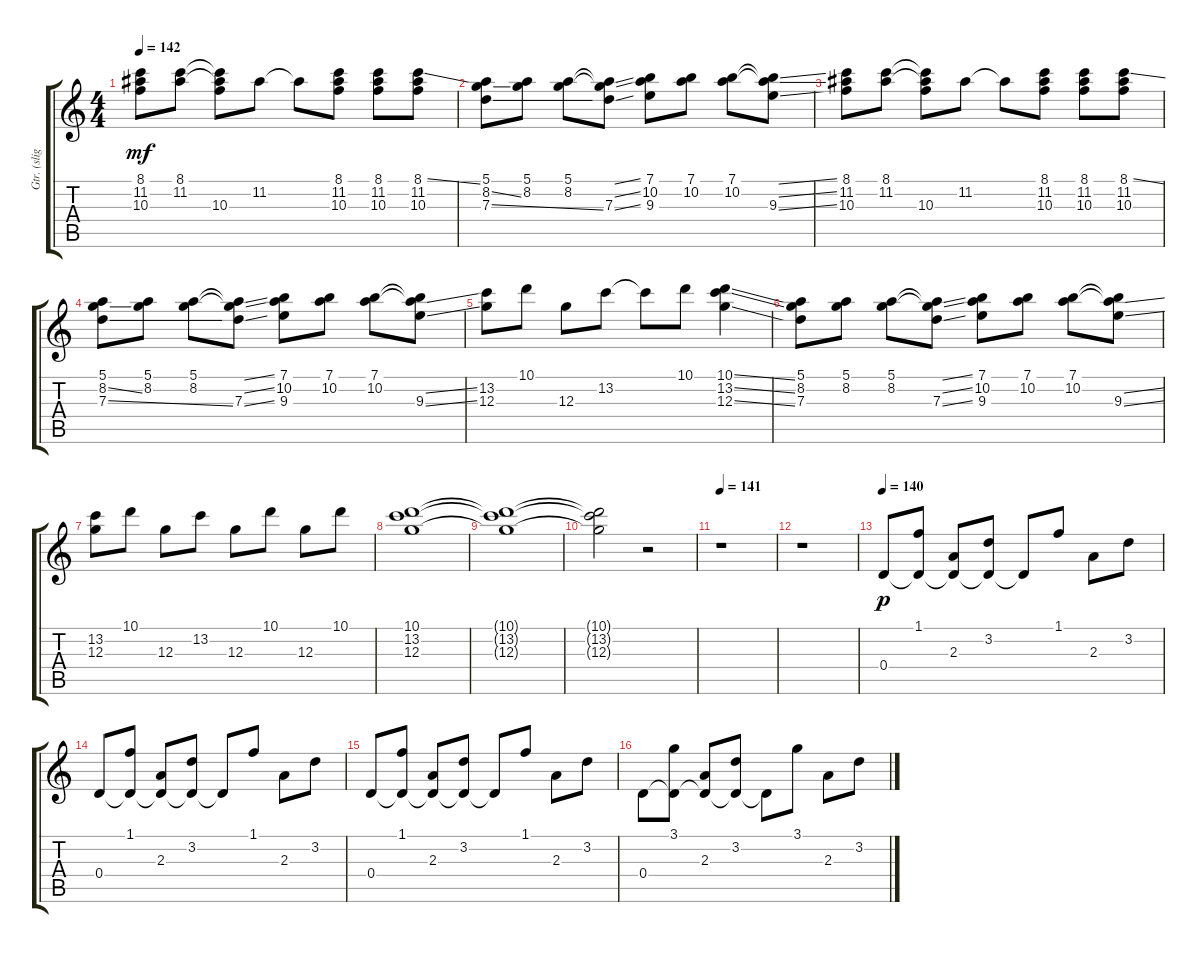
\track ("Gtr. (slight dist. w/ flanger)" "Gtr. (slig") {instrument electricguitarclean}
\staff {score tabs}
\tuning (E4 B3 G3 D3 A2 E2) {hide}
\ts (4 4)
\tempo 142
\clef g2
\ks c
(8.1 11.2 10.3).8{dy mf} (8.1 11.2).8 (8.1{t} 11.2{t} 10.3).8 11.2.8 11.2{t}.8 (8.1 11.2 10.3).8 (8.1 11.2 10.3).8 (8.1{ss} 11.2 10.3).8 |
(5.1 8.2{ss} 7.3{ss}).8 (5.1 8.2).8 (5.1 8.2).8 (5.1{ss t} 8.2{ss t} 7.3{ss}).8 (7.1 10.2 9.3).8 (7.1 10.2).8 (7.1 10.2).8 (7.1{ss t} 10.2{ss t} 9.3{ss}).8 |
(8.1 11.2 10.3).8 (8.1 11.2).8 (8.1{t} 11.2{t} 10.3).8 11.2.8 11.2{t}.8 (8.1 11.2 10.3).8 (8.1 11.2 10.3).8 (8.1{ss} 11.2 10.3).8 |
(5.1 8.2{ss} 7.3{ss}).8 (5.1 8.2).8 (5.1 8.2).8 (5.1{ss t} 8.2{ss t} 7.3{ss}).8 (7.1 10.2 9.3).8 (7.1 10.2).8 (7.1 10.2).8 (7.1{t} 10.2{ss t} 9.3{ss}).8 |
(13.2 12.3).8 10.1.8 12.3.8 13.2.8 13.2{t}.8 10.1.8 (10.1{ss} 13.2{ss} 12.3{ss}).4 |
(5.1 8.2 7.3).8 (5.1 8.2).8 (5.1 8.2).8 (5.1{ss t} 8.2{ss t} 7.3{ss}).8 (7.1 10.2 9.3).8 (7.1 10.2).8 (7.1 10.2).8 (7.1{t} 10.2{ss t} 9.3{ss}).8 |
(13.2 12.3).8 10.1.8 12.3.8 13.2.8 12.3.8 10.1.8 12.3.8 10.1.8 |
(10.1 13.2 12.3).1 |
(10.1{t} 13.2{t} 12.3{t}).1 |
(10.1{t} 13.2{t} 12.3{t}).2 r.2 |
\tempo 141
r.1 |
r.1 |
\tempo 140
0.4.8{dy p} (1.1 0.4{t}).8 (2.3 0.4{t}).8 (3.2 0.4{t}).8 0.4{t}.8 1.1.8 2.3.8 3.2.8 |
0.4.8 (1.1 0.4{t}).8 (2.3 0.4{t}).8 (3.2 0.4{t}).8 0.4{t}.8 1.1.8 2.3.8 3.2.8 |
0.4.8 (1.1 0.4{t}).8 (2.3 0.4{t}).8 (3.2 0.4{t}).8 0.4{t}.8 1.1.8 2.3.8 3.2.8 |
0.4.8 (3.1 0.4{t}).8 (2.3 0.4{t}).8 (3.2 0.4{t}).8 0.4{t}.8 3.1.8 2.3.8 3.2.8
